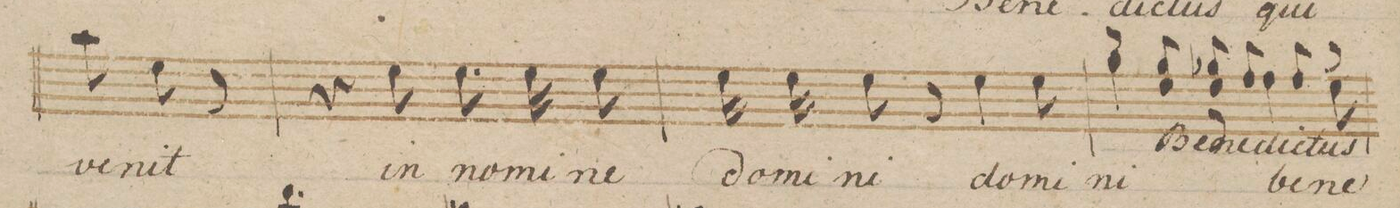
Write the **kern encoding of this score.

**kern	**text
*I"Alto.	*
*clefC3	*
*k[b-e-]	*
*M6/8	*
8b-\	ve-
8f\	-nit
8r	.
=17	=17
4r	.
8f\	in
8.f\	no-
16f\	-mi-
8f\	-ne
=18	=18
16f\	do-
16f\	-mi-
8f\	-ni
8r	.
4f\	do-
8f\	-mi-
=19	=19
*^	*^
4a\\	8rdd	-ni	.
.	8a 8e-//	.	Be-
8rG	8a-X 8e-//	.	-ne-
4g\\	8g//	be-	-dic-
.	8g//	.	-tus
8f\\	8rb	-ne-	.
*	*	*v	*v
*v	*v	*
=20	=20
*-	*-
